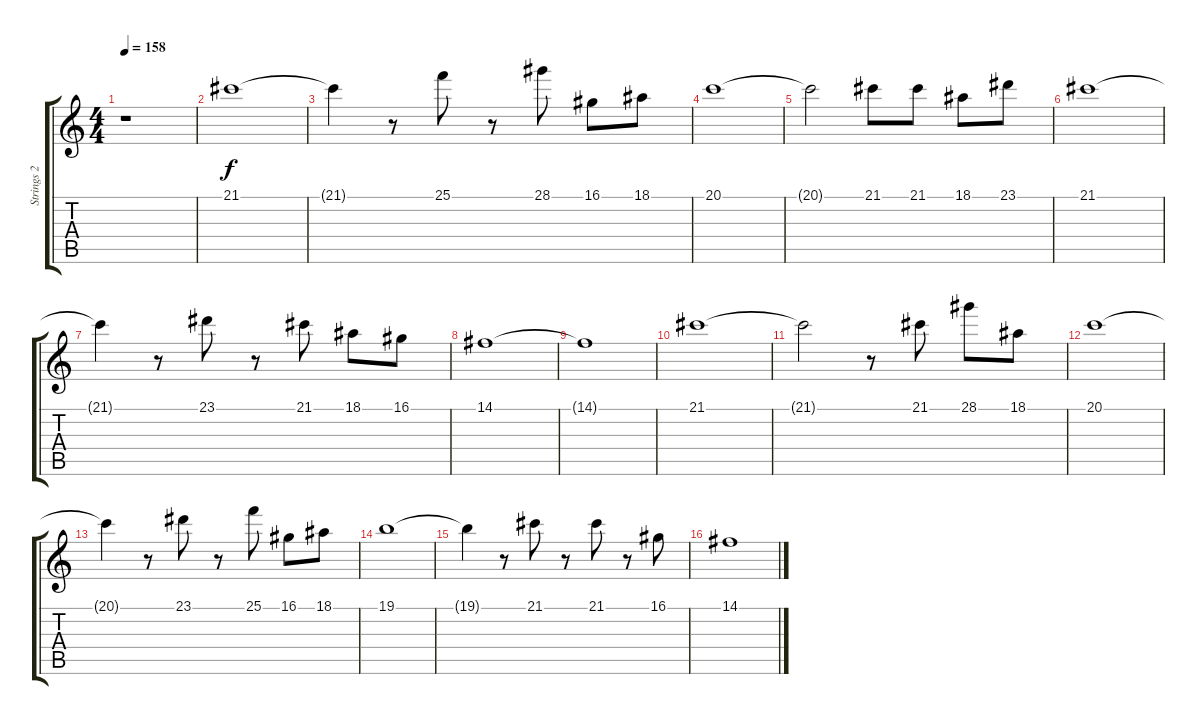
\track ("Strings 2" "Strings 2") {instrument stringensemble1}
\staff {score tabs}
\tuning (E4 B3 G3 D3 A2 E2) {hide}
\ts (4 4)
\tempo 158
\clef g2
\ks c
r.1{dy f} |
21.1.1 |
21.1{t}.4 r.8 25.1.8 r.8 28.1.8 16.1.8 18.1.8 |
20.1.1 |
20.1{t}.2 21.1.8 21.1.8 18.1.8 23.1.8 |
21.1.1 |
21.1{t}.4 r.8 23.1.8 r.8 21.1.8 18.1.8 16.1.8 |
14.1.1 |
14.1{t}.1 |
21.1.1 |
21.1{t}.2 r.8 21.1.8 28.1.8 18.1.8 |
20.1.1 |
20.1{t}.4 r.8 23.1.8 r.8 25.1.8 16.1.8 18.1.8 |
19.1.1 |
19.1{t}.4 r.8 21.1.8 r.8 21.1.8 r.8 16.1.8 |
14.1.1
